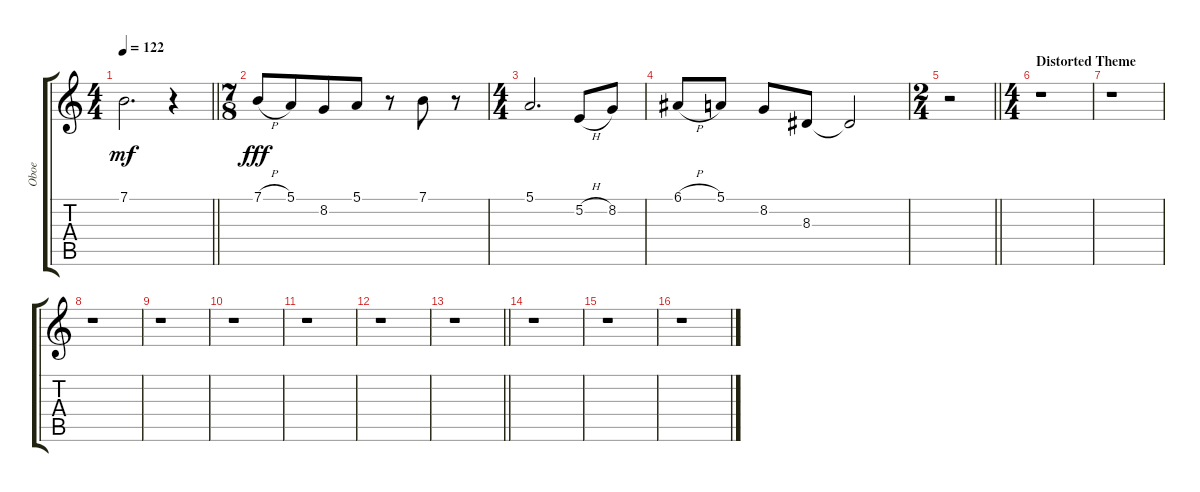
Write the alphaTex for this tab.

\track ("Oboe" "Oboe") {instrument oboe}
\staff {score tabs}
\tuning (E4 B3 G3 D3 G2 C2) {hide}
\ts (4 4)
\tempo 122
\clef g2
\barLineRight lightlight
\ks c
7.1{t}.2{d dy mf} r.4 |
\ts (7 8)
7.1{h}.8{dy fff} 5.1.8 8.2.8 5.1.8 r.8 7.1.8 r.8 |
\ts (4 4)
5.1.2{d} 5.2{h}.8 8.2.8 |
6.1{h}.8 5.1.8 8.2.8 8.3.8 8.3{t}.2 |
\ts (2 4)
\barLineRight lightlight
r.2 |
\ts (4 4)
\section ("" "Distorted Theme")
r.1 |
r.1 |
r.1 |
r.1 |
r.1 |
r.1 |
r.1 |
\barLineRight lightlight
r.1 |
r.1 |
r.1 |
r.1
